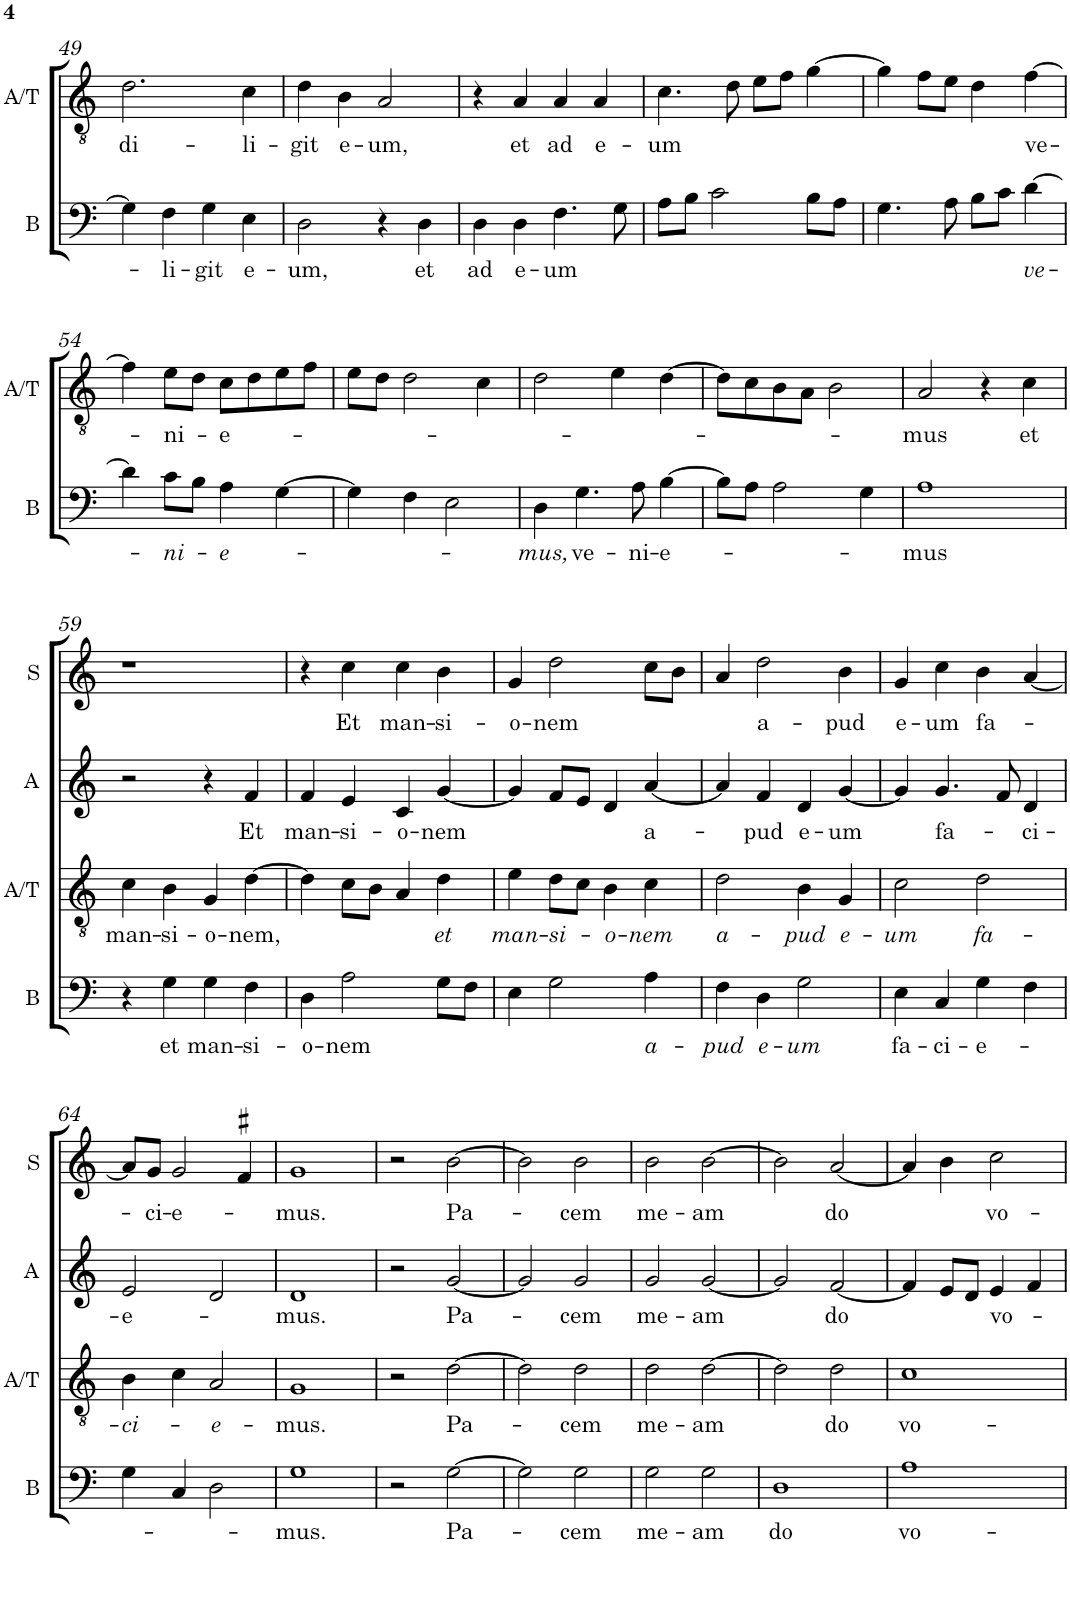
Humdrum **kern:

**kern	**text	**kern	**text	**kern	**text	**kern	**text
*part4	*part4	*part3	*part3	*part2	*part2	*part1	*part1
*staff4	*staff4	*staff3	*staff3	*staff2	*staff2	*staff1	*staff1
*I"B	*	*I"A/T	*	*I"A	*	*I"S	*
*I'B	*	*I'A/T	*	*I'A	*	*I'S	*
!!LO:PB:g=z
*clefF4	*	*clefGv2	*	*clefG2	*	*clefG2	*
*	*	*	*	*Trd4c7	*	*	*
*k[]	*	*k[]	*	*k[]	*	*k[]	*
*M2/2	*	*M2/2	*	*M2/2	*	*M2/2	*
*met(c|)	*	*met(c|)	*	*met(c|)	*	*met(c|)	*
=49	=49	=49	=49	=49	=49	=49	=49
!	!	!	!LO:LY:b	!	!	!	!
4G\]	.	2.d\	di-	1r	.	1r	.
!	!LO:LY:b	!	!	!	!	!	!
4F\	-li-	.	.	.	.	.	.
!	!LO:LY:b	!	!	!	!	!	!
4G\	-git	.	.	.	.	.	.
!	!LO:LY:b	!	!LO:LY:b	!	!	!	!
4E\	e-	4c\	-li-	.	.	.	.
=50	=50	=50	=50	=50	=50	=50	=50
!	!LO:LY:b	!	!LO:LY:b	!	!	!	!
2D\	-um,	4d\	-git	1r	.	1r	.
!	!	!	!LO:LY:b	!	!	!	!
.	.	4B\	e-	.	.	.	.
!	!	!	!LO:LY:b	!	!	!	!
4r	.	2A/	-um,	.	.	.	.
!	!LO:LY:b	!	!	!	!	!	!
4D\	et	.	.	.	.	.	.
=51	=51	=51	=51	=51	=51	=51	=51
!	!LO:LY:b	!	!	!	!	!	!
4D\	ad	4r	.	1r	.	1r	.
!	!LO:LY:b	!	!LO:LY:b	!	!	!	!
4D\	e-	4A/	et	.	.	.	.
!	!LO:LY:b	!	!LO:LY:b	!	!	!	!
4.F\	-um	4A/	ad	.	.	.	.
!	!	!	!LO:LY:b	!	!	!	!
.	.	4A/	e-	.	.	.	.
8G\	.	.	.	.	.	.	.
=52	=52	=52	=52	=52	=52	=52	=52
!	!	!	!LO:LY:b	!	!	!	!
8A\L	.	4.c\	-um	1r	.	1r	.
8B\J	.	.	.	.	.	.	.
2c\	.	.	.	.	.	.	.
.	.	8d\	.	.	.	.	.
.	.	8e\L	.	.	.	.	.
.	.	8f\J	.	.	.	.	.
8B\L	.	[4g\	.	.	.	.	.
8A\J	.	.	.	.	.	.	.
=53	=53	=53	=53	=53	=53	=53	=53
4.G\	.	4g\]	.	1r	.	1r	.
.	.	8f\L	.	.	.	.	.
8A\	.	8e\J	.	.	.	.	.
8B\L	.	4d\	.	.	.	.	.
8c\J	.	.	.	.	.	.	.
!	!LO:LY:b	!	!LO:LY:b	!	!	!	!
[4d\	ve-	[4f\	ve-	.	.	.	.
!!LO:LB:g=z
=54	=54	=54	=54	=54	=54	=54	=54
4d\]	.	4f\]	.	1r	.	1r	.
!	!LO:LY:b	!	!LO:LY:b	!	!	!	!
8c\L	-ni-	8e\L	-ni-	.	.	.	.
8B\J	.	8d\J	.	.	.	.	.
!	!LO:LY:b	!	!LO:LY:b	!	!	!	!
4A\	-e-	8c\L	-e-	.	.	.	.
.	.	8d\	.	.	.	.	.
[4G\	.	8e\	.	.	.	.	.
.	.	8f\J	.	.	.	.	.
=55	=55	=55	=55	=55	=55	=55	=55
4G\]	.	8e\L	.	1r	.	1r	.
.	.	8d\J	.	.	.	.	.
4F\	.	2d\	.	.	.	.	.
2E\	.	.	.	.	.	.	.
.	.	4c\	.	.	.	.	.
=56	=56	=56	=56	=56	=56	=56	=56
!	!LO:LY:b	!	!	!	!	!	!
4D\	-mus,	2d\	.	1r	.	1r	.
!	!LO:LY:b	!	!	!	!	!	!
4.G\	ve-	.	.	.	.	.	.
.	.	4e\	.	.	.	.	.
!	!LO:LY:b	!	!	!	!	!	!
8A\	-ni-	.	.	.	.	.	.
!	!LO:LY:b	!	!	!	!	!	!
[4B\	-e-	[4d\	.	.	.	.	.
=57	=57	=57	=57	=57	=57	=57	=57
8B\L]	.	8d\L]	.	1r	.	1r	.
8A\J	.	8c\	.	.	.	.	.
2A\	.	8B\	.	.	.	.	.
.	.	8A\J	.	.	.	.	.
.	.	2B\	.	.	.	.	.
4G\	.	.	.	.	.	.	.
=58	=58	=58	=58	=58	=58	=58	=58
!	!LO:LY:b	!	!LO:LY:b	!	!	!	!
1A	-mus	2A/	-mus	1r	.	1r	.
.	.	4r	.	.	.	.	.
!	!	!	!LO:LY:b	!	!	!	!
.	.	4c\	et	.	.	.	.
!!LO:LB:g=z
=59	=59	=59	=59	=59	=59	=59	=59
!	!	!	!LO:LY:b	!	!	!	!
4r	.	4c\	man-	2r	.	1r	.
!	!LO:LY:b	!	!LO:LY:b	!	!	!	!
4G\	et	4B\	-si-	.	.	.	.
!	!LO:LY:b	!	!LO:LY:b	!	!	!	!
4G\	man-	4G/	-o-	4r	.	.	.
!	!LO:LY:b	!	!LO:LY:b	!	!LO:LY:b	!	!
4F\	-si-	[4d\	-nem,	4f/	Et	.	.
=60	=60	=60	=60	=60	=60	=60	=60
!	!LO:LY:b	!	!	!	!LO:LY:b	!	!
4D\	-o-	4d\]	.	4f/	man-	4r	.
!	!LO:LY:b	!	!	!	!LO:LY:b	!	!LO:LY:b
2A\	-nem	8c\L	.	4e/	-si-	4cc\	Et
.	.	8B\J	.	.	.	.	.
!	!	!	!	!	!LO:LY:b	!	!LO:LY:b
.	.	4A/	.	4c/	-o-	4cc\	man-
!	!	!	!LO:LY:b	!	!LO:LY:b	!	!LO:LY:b
8G\L	.	4d\	et	[4g/	-nem	4b\	-si-
8F\J	.	.	.	.	.	.	.
=61	=61	=61	=61	=61	=61	=61	=61
!	!	!	!LO:LY:b	!	!	!	!LO:LY:b
4E\	.	4e\	man-	4g/]	.	4g/	-o-
!	!	!	!LO:LY:b	!	!	!	!LO:LY:b
2G\	.	8d\L	-si-	8f/L	.	2dd\	-nem
.	.	8c\J	.	8e/J	.	.	.
!	!	!	!LO:LY:b	!	!	!	!
.	.	4B\	-o-	4d/	.	.	.
!	!LO:LY:b	!	!LO:LY:b	!	!LO:LY:b	!	!
4A\	a-	4c\	-nem	[4a/	a-	8cc\L	.
.	.	.	.	.	.	8b\J	.
=62	=62	=62	=62	=62	=62	=62	=62
!	!LO:LY:b	!	!LO:LY:b	!	!	!	!
4F\	-pud	2d\	a-	4a/]	.	4a/	.
!	!LO:LY:b	!	!	!	!LO:LY:b	!	!LO:LY:b
4D\	e-	.	.	4f/	-pud	2dd\	a-
!	!LO:LY:b	!	!LO:LY:b	!	!LO:LY:b	!	!
2G\	-um	4B\	-pud	4d/	e-	.	.
!	!	!	!LO:LY:b	!	!LO:LY:b	!	!LO:LY:b
.	.	4G/	e-	[4g/	-um	4b\	-pud
=63	=63	=63	=63	=63	=63	=63	=63
!	!LO:LY:b	!	!LO:LY:b	!	!	!	!LO:LY:b
4E\	fa-	2c\	-um	4g/]	.	4g/	e-
!	!LO:LY:b	!	!	!	!LO:LY:b	!	!LO:LY:b
4C/	-ci-	.	.	4.g/	fa-	4cc\	-um
!	!LO:LY:b	!	!LO:LY:b	!	!	!	!LO:LY:b
4G\	-e-	2d\	fa-	.	.	4b\	fa-
.	.	.	.	8f/	.	.	.
!	!	!	!	!	!LO:LY:b	!	!
4F\	.	.	.	4d/	-ci-	[4a/	.
!!LO:LB:g=z
=64	=64	=64	=64	=64	=64	=64	=64
!	!	!	!LO:LY:b	!	!LO:LY:b	!	!
4G\	.	4B\	-ci-	2e/	-e-	8a/L]	.
!	!	!	!	!	!	!	!LO:LY:b
.	.	.	.	.	.	8g/J	-ci-
!	!	!	!	!	!	!	!LO:LY:b
4C/	.	4c\	.	.	.	2g/	-e-
!	!	!	!LO:LY:b	!	!	!	!
2D\	.	2A/	-e-	2d/	.	.	.
.	.	.	.	.	.	4f#X/	.
=65	=65	=65	=65	=65	=65	=65	=65
!	!LO:LY:b	!	!LO:LY:b	!	!LO:LY:b	!	!LO:LY:b
1G	-mus.	1G	-mus.	1d	-mus.	1g	-mus.
=66	=66	=66	=66	=66	=66	=66	=66
2r	.	2r	.	2r	.	2r	.
!	!LO:LY:b	!	!LO:LY:b	!	!LO:LY:b	!	!LO:LY:b
[2G\	Pa-	[2d\	Pa-	[2g/	Pa-	[2b\	Pa-
=67	=67	=67	=67	=67	=67	=67	=67
2G\]	.	2d\]	.	2g/]	.	2b\]	.
!	!LO:LY:b	!	!LO:LY:b	!	!LO:LY:b	!	!LO:LY:b
2G\	-cem	2d\	-cem	2g/	-cem	2b\	-cem
=68	=68	=68	=68	=68	=68	=68	=68
!	!LO:LY:b	!	!LO:LY:b	!	!LO:LY:b	!	!LO:LY:b
2G\	me-	2d\	me-	2g/	me-	2b\	me-
!	!LO:LY:b	!	!LO:LY:b	!	!LO:LY:b	!	!LO:LY:b
2G\	-am	[2d\	-am	[2g/	-am	[2b\	-am
=69	=69	=69	=69	=69	=69	=69	=69
!	!LO:LY:b	!	!	!	!	!	!
1D	do	2d\]	.	2g/]	.	2b\]	.
!	!	!	!LO:LY:b	!	!LO:LY:b	!	!LO:LY:b
.	.	2d\	do	[2f/	do	[2a/	do
=70	=70	=70	=70	=70	=70	=70	=70
!	!LO:LY:b	!	!LO:LY:b	!	!	!	!
1A	vo-	1c	vo-	4f/]	.	4a/]	.
.	.	.	.	8e/L	.	4b\	.
.	.	.	.	8d/J	.	.	.
!	!	!	!	!	!LO:LY:b	!	!LO:LY:b
.	.	.	.	4e/	vo-	2cc\	vo-
.	.	.	.	4f/	.	.	.
=	=	=	=	=	=	=	=
*-	*-	*-	*-	*-	*-	*-	*-
